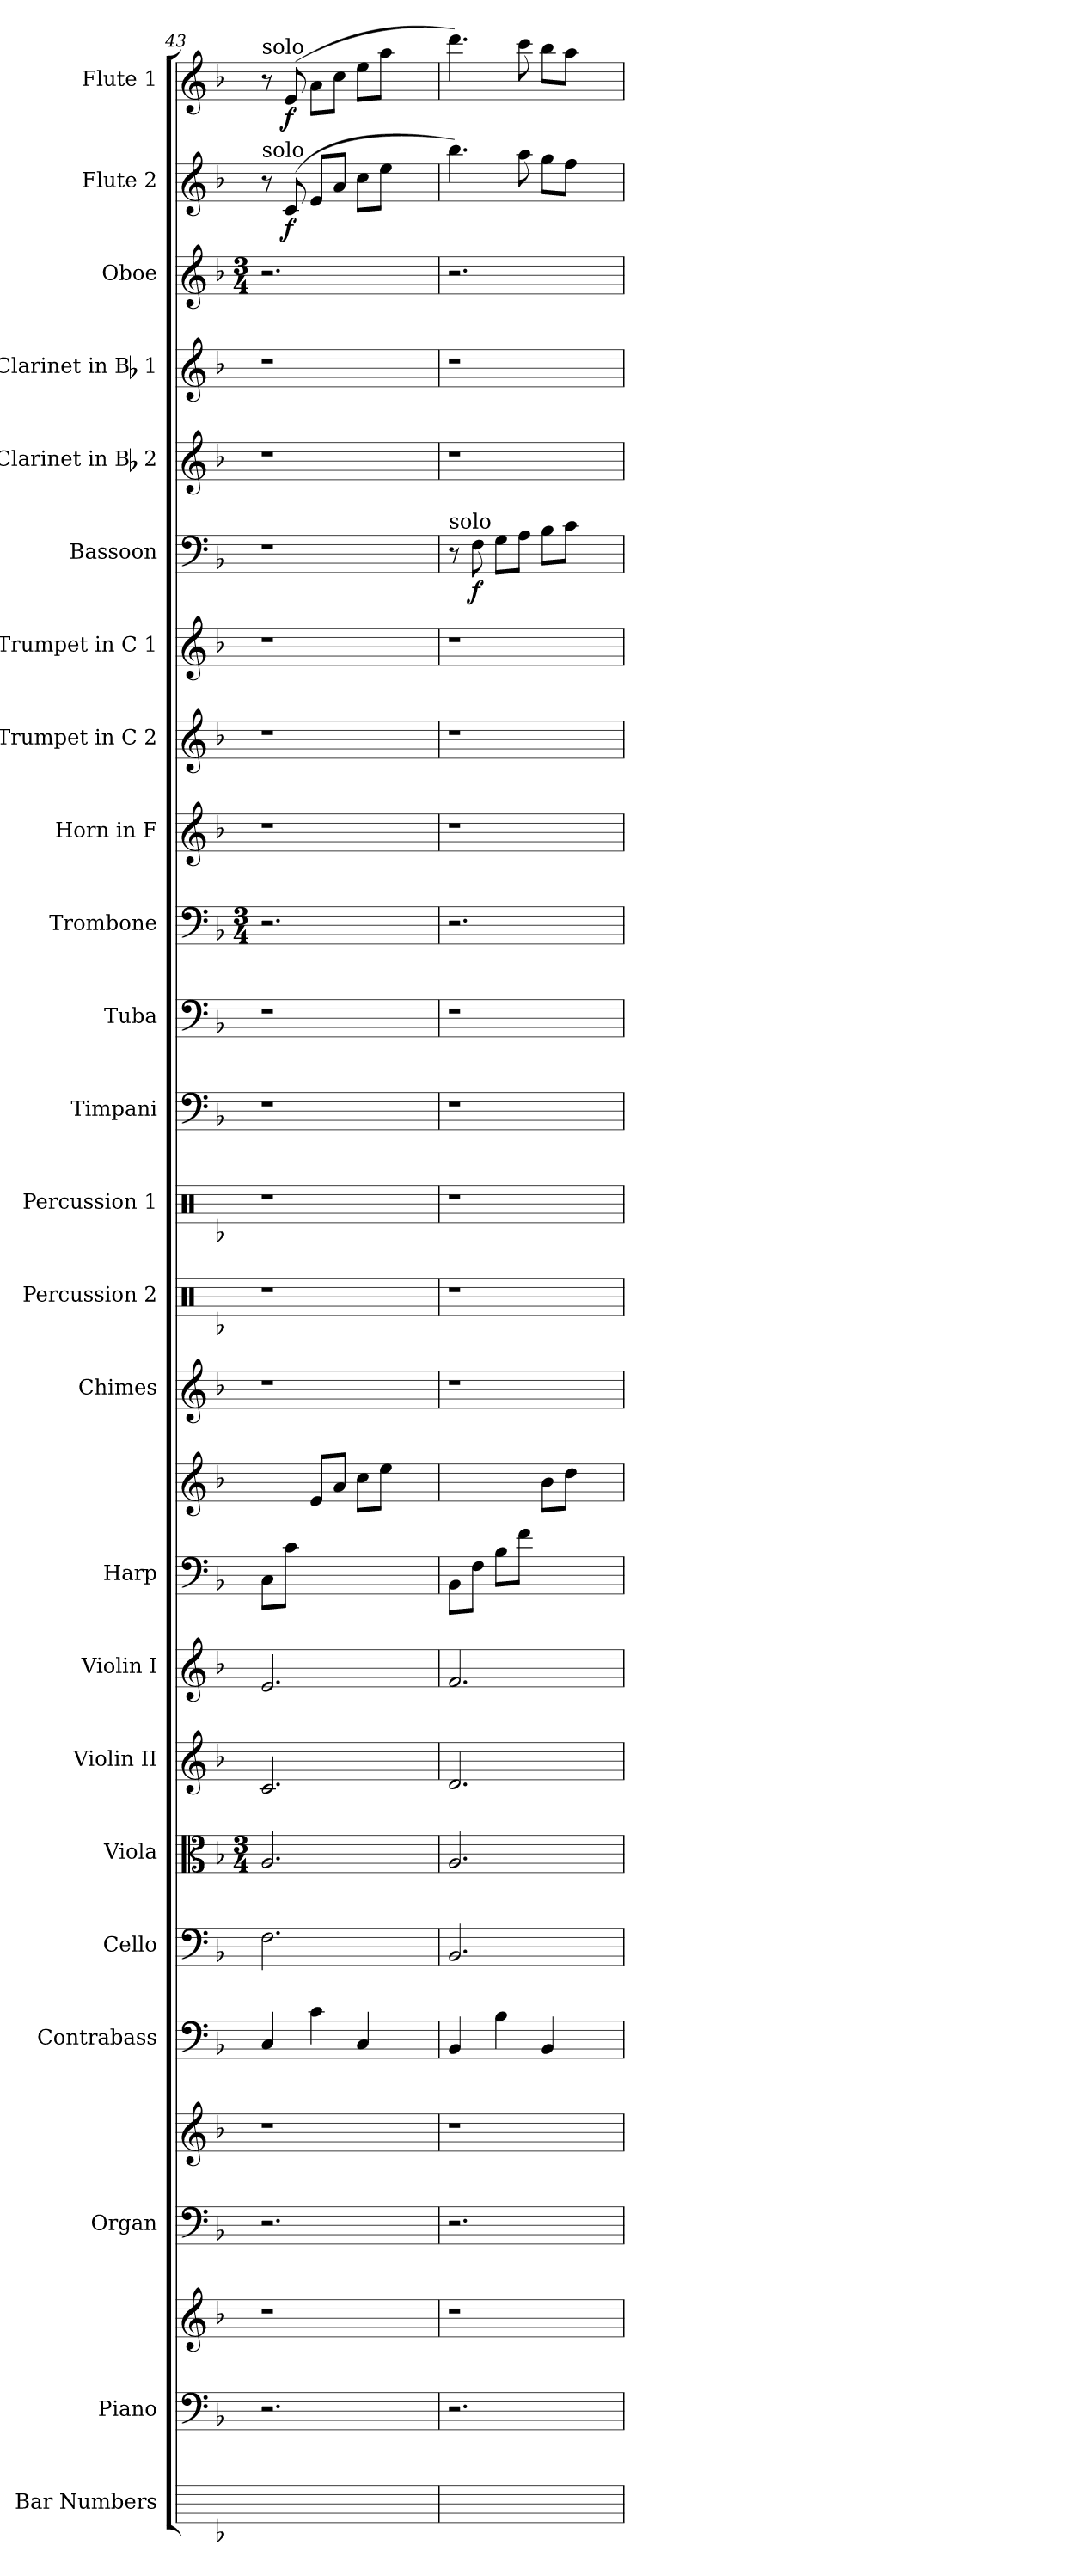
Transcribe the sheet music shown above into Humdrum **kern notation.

**kern	**kern	**kern	**kern	**kern	**kern	**kern	**kern	**kern	**kern	**kern	**kern	**kern	**kern	**kern	**kern	**kern	**kern	**kern	**kern	**kern	**kern	**dynam	**kern	**kern	**kern	**kern	**dynam	**kern	**dynam
*part24	*part23	*part23	*part22	*part22	*part21	*part20	*part19	*part18	*part17	*part16	*part16	*part15	*part14	*part13	*part12	*part11	*part10	*part9	*part8	*part7	*part6	*part6	*part5	*part4	*part3	*part2	*part2	*part1	*part1
*staff27	*staff26	*staff25	*staff24	*staff23	*staff22	*staff21	*staff20	*staff19	*staff18	*staff17	*staff16	*staff15	*staff14	*staff13	*staff12	*staff11	*staff10	*staff9	*staff8	*staff7	*staff6	*staff6	*staff5	*staff4	*staff3	*staff2	*staff2	*staff1	*staff1
*I"Bar Numbers	*I"Piano	*	*I"Organ	*	*I"Contrabass	*I"Cello	*I"Viola	*I"Violin II	*I"Violin I	*I"Harp	*	*I"Chimes	*I"Percussion 2	*I"Percussion 1	*I"Timpani	*I"Tuba	*I"Trombone	*I"Horn in F	*I"Trumpet in C 2	*I"Trumpet in C 1	*I"Bassoon	*	*I"Clarinet in Bb 2	*I"Clarinet in Bb 1	*I"Oboe	*I"Flute 2	*	*I"Flute 1	*
*	*I'Pno.	*	*I'Org.	*	*I'Cb.	*	*I'Vla.	*I'Vln. II	*I'Vln. I	*I'Hp.	*	*I'Chm.	*I'Perc. 2	*I'Perc. 1	*I'Timp.	*I'Tuba	*I'Tbn.	*	*I'Tpt 2	*I'Tpt 1	*I'Bsn.	*	*I'Cl 2	*I'Cl 1	*I'Ob.	*I'Fl 2	*	*I'Fl 1	*
*	*clefF4	*clefG2	*clefF4	*clefG2	*clefF4	*clefF4	*clefC3	*clefG2	*clefG2	*clefF4	*clefG2	*clefG2	*clefX	*clefX	*clefF4	*clefF4	*clefF4	*clefG2	*clefG2	*clefG2	*clefF4	*	*clefG2	*clefG2	*clefG2	*clefG2	*	*clefG2	*
*	*	*	*	*	*ITrd7c12	*	*	*	*	*	*	*	*	*	*	*	*	*	*	*	*	*	*	*	*	*	*	*	*
*k[b-]	*k[b-]	*k[b-]	*k[b-]	*k[b-]	*k[b-]	*k[b-]	*k[b-]	*k[b-]	*k[b-]	*k[b-]	*k[b-]	*k[b-]	*k[b-]	*k[b-]	*k[b-]	*k[b-]	*k[b-]	*k[b-]	*k[b-]	*k[b-]	*k[b-]	*	*k[b-]	*k[b-]	*k[b-]	*k[b-]	*	*k[b-]	*
*F:	*F:	*F:	*F:	*F:	*F:	*F:	*F:	*F:	*F:	*F:	*F:	*F:	*F:	*F:	*F:	*F:	*F:	*F:	*F:	*F:	*F:	*	*F:	*F:	*F:	*F:	*	*F:	*
*	*	*	*	*	*	*	*M3/4	*	*	*	*	*	*	*	*	*	*M3/4	*	*	*	*	*	*	*	*M3/4	*	*	*	*
=43	=43	=43	=43	=43	=43	=43	=43	=43	=43	=43	=43	=43	=43	=43	=43	=43	=43	=43	=43	=43	=43	=43	=43	=43	=43	=43	=43	=43	=43
!	!	!	!	!	!	!	!	!	!	!	!	!	!	!	!	!	!	!	!	!	!	!	!	!	!	!	!	!LO:TX:a:t=solo	!
!	!	!	!	!	!	!	!	!	!	!	!	!	!	!	!	!	!	!	!	!	!	!	!	!	!	!LO:TX:a:t=solo	!	!	!
1ryy	2.r	1r	2.r	1r	4CC/	2.F\	2.A/	2.c/	2.e/	8C\L	4ryy	1r	1r	1r	1r	1r	2.r	1r	1r	1r	1r	.	1r	1r	2.r	8r	.	8r	.
!	!	!	!	!	!	!	!	!	!	!	!	!	!	!	!	!	!	!	!	!	!	!	!	!	!	!	!LO:DY:b	!	!LO:DY:b
.	.	.	.	.	.	.	.	.	.	8c\J	.	.	.	.	.	.	.	.	.	.	.	.	.	.	.	(8c/	f	(8e/	f
.	.	.	.	.	4C\	.	.	.	.	4ryy	8e/L	.	.	.	.	.	.	.	.	.	.	.	.	.	.	8e/L	.	8a\L	.
.	.	.	.	.	.	.	.	.	.	.	8a/J	.	.	.	.	.	.	.	.	.	.	.	.	.	.	8a/J	.	8cc\J	.
.	.	.	.	.	4CC/	.	.	.	.	4ryy	8cc\L	.	.	.	.	.	.	.	.	.	.	.	.	.	.	8cc\L	.	8ee\L	.
.	.	.	.	.	.	.	.	.	.	.	8ee\J	.	.	.	.	.	.	.	.	.	.	.	.	.	.	8ee\J	.	8aa\J	.
.	4ryy	.	4ryy	.	4ryy	4ryy	4ryy	4ryy	4ryy	4ryy	4ryy	.	.	.	.	.	4ryy	.	.	.	.	.	.	.	4ryy	4ryy	.	4ryy	.
=44	=44	=44	=44	=44	=44	=44	=44	=44	=44	=44	=44	=44	=44	=44	=44	=44	=44	=44	=44	=44	=44	=44	=44	=44	=44	=44	=44	=44	=44
!	!	!	!	!	!	!	!	!	!	!	!	!	!	!	!	!	!	!	!	!	!LO:TX:a:t=solo	!	!	!	!	!	!	!	!
1ryy	2.r	1r	2.r	1r	4BBB-/	2.BB-/	2.A/	2.d/	2.f/	8BB-\L	4ryy	1r	1r	1r	1r	1r	2.r	1r	1r	1r	8r	.	1r	1r	2.r	4.bb-\)	.	4.ddd\)	.
!	!	!	!	!	!	!	!	!	!	!	!	!	!	!	!	!	!	!	!	!	!	!LO:DY:b	!	!	!	!	!	!	!
.	.	.	.	.	.	.	.	.	.	8F\J	.	.	.	.	.	.	.	.	.	.	8F\	f	.	.	.	.	.	.	.
.	.	.	.	.	4BB-\	.	.	.	.	8B-\L	4ryy	.	.	.	.	.	.	.	.	.	8G\L	.	.	.	.	.	.	.	.
.	.	.	.	.	.	.	.	.	.	8f\J	.	.	.	.	.	.	.	.	.	.	8A\J	.	.	.	.	8aa\	.	8ccc\	.
.	.	.	.	.	4BBB-/	.	.	.	.	4ryy	8b-\L	.	.	.	.	.	.	.	.	.	8B-\L	.	.	.	.	8gg\L	.	8bb-\L	.
.	.	.	.	.	.	.	.	.	.	.	8dd\J	.	.	.	.	.	.	.	.	.	8c\J	.	.	.	.	8ff\J	.	8aa\J	.
.	4ryy	.	4ryy	.	4ryy	4ryy	4ryy	4ryy	4ryy	4ryy	4ryy	.	.	.	.	.	4ryy	.	.	.	4ryy	.	.	.	4ryy	4ryy	.	4ryy	.
=	=	=	=	=	=	=	=	=	=	=	=	=	=	=	=	=	=	=	=	=	=	=	=	=	=	=	=	=	=
*-	*-	*-	*-	*-	*-	*-	*-	*-	*-	*-	*-	*-	*-	*-	*-	*-	*-	*-	*-	*-	*-	*-	*-	*-	*-	*-	*-	*-	*-
